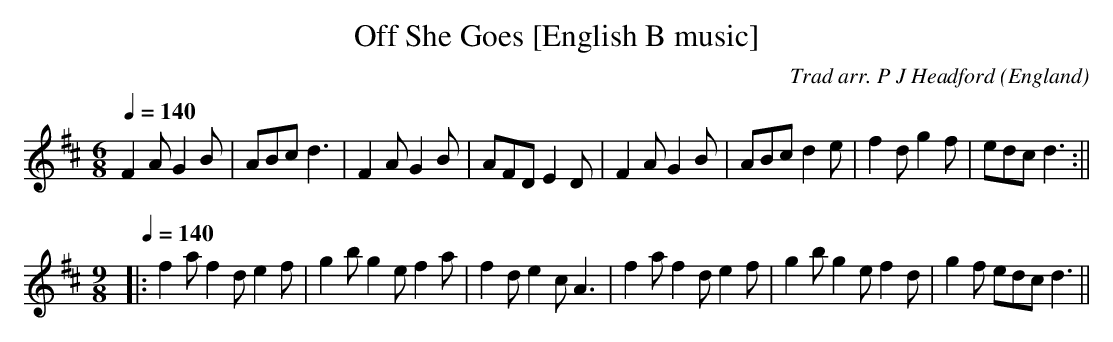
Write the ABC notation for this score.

X:1
T:Off She Goes [English B music]
M:6/8
L:1/8
Q:1/4=140
C:Trad arr. P J Headford
O:England
K:D
F2A G2B|ABc d3|F2A G2B|AFD E2D|\
F2A G2B|ABc d2e|f2d g2f|edc d3:||
M:9/8
L:1/8
Q:1/4=140
|:f2a f2d e2f|g2b g2e f2a|f2d e2c A3|\
f2a f2d e2f|g2b g2e f2d|g2f edc d3||
